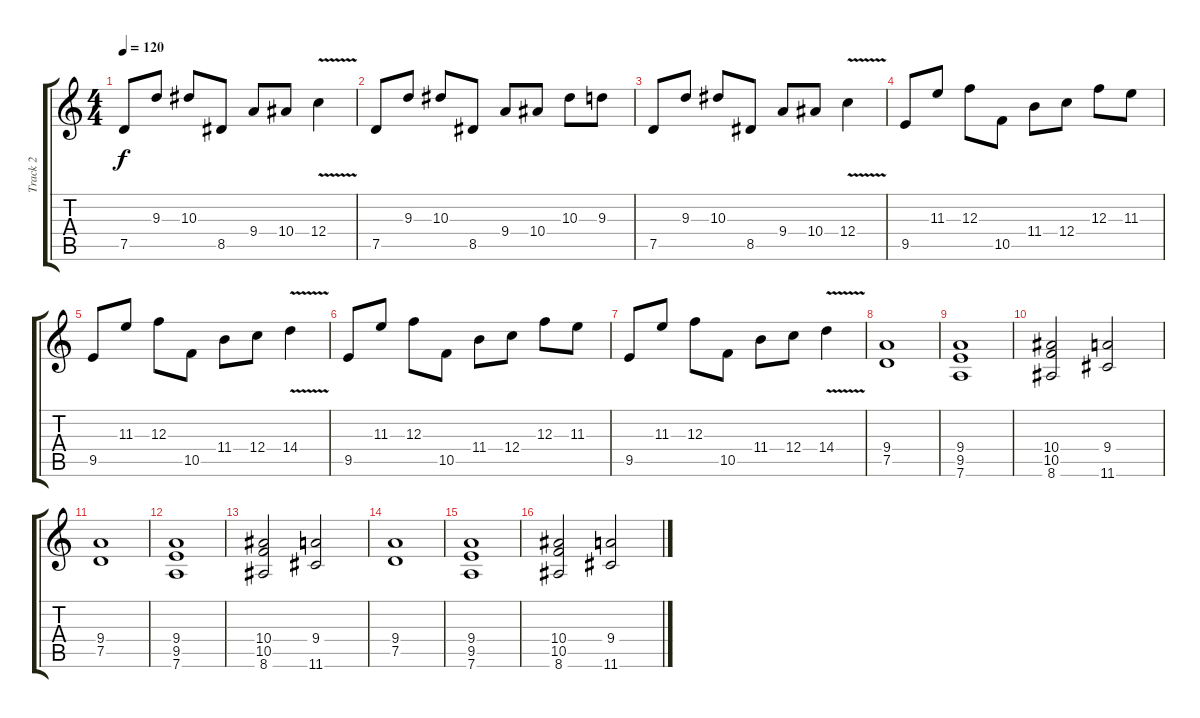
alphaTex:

\track ("Track 2" "Track 2") {instrument distortionguitar}
\staff {score tabs}
\tuning (D4 A3 F3 C3 G2 D2) {hide}
\ts (4 4)
\tempo 120
\clef g2
\ks c
7.5.8{dy f} 9.3.8 10.3.8 8.5.8 9.4.8 10.4.8 12.4{v}.4 |
7.5.8 9.3.8 10.3.8 8.5.8 9.4.8 10.4.8 10.3.8 9.3.8 |
7.5.8 9.3.8 10.3.8 8.5.8 9.4.8 10.4.8 12.4{v}.4 |
9.5.8 11.3.8 12.3.8 10.5.8 11.4.8 12.4.8 12.3.8 11.3.8 |
9.5.8 11.3.8 12.3.8 10.5.8 11.4.8 12.4.8 14.4{v}.4 |
9.5.8 11.3.8 12.3.8 10.5.8 11.4.8 12.4.8 12.3.8 11.3.8 |
9.5.8 11.3.8 12.3.8 10.5.8 11.4.8 12.4.8 14.4{v}.4 |
(9.4 7.5).1 |
(9.4 9.5 7.6).1 |
(10.4 10.5 8.6).2 (9.4 11.6).2 |
(9.4 7.5).1 |
(9.4 9.5 7.6).1 |
(10.4 10.5 8.6).2 (9.4 11.6).2 |
(9.4 7.5).1 |
(9.4 9.5 7.6).1 |
(10.4 10.5 8.6).2 (9.4 11.6).2
